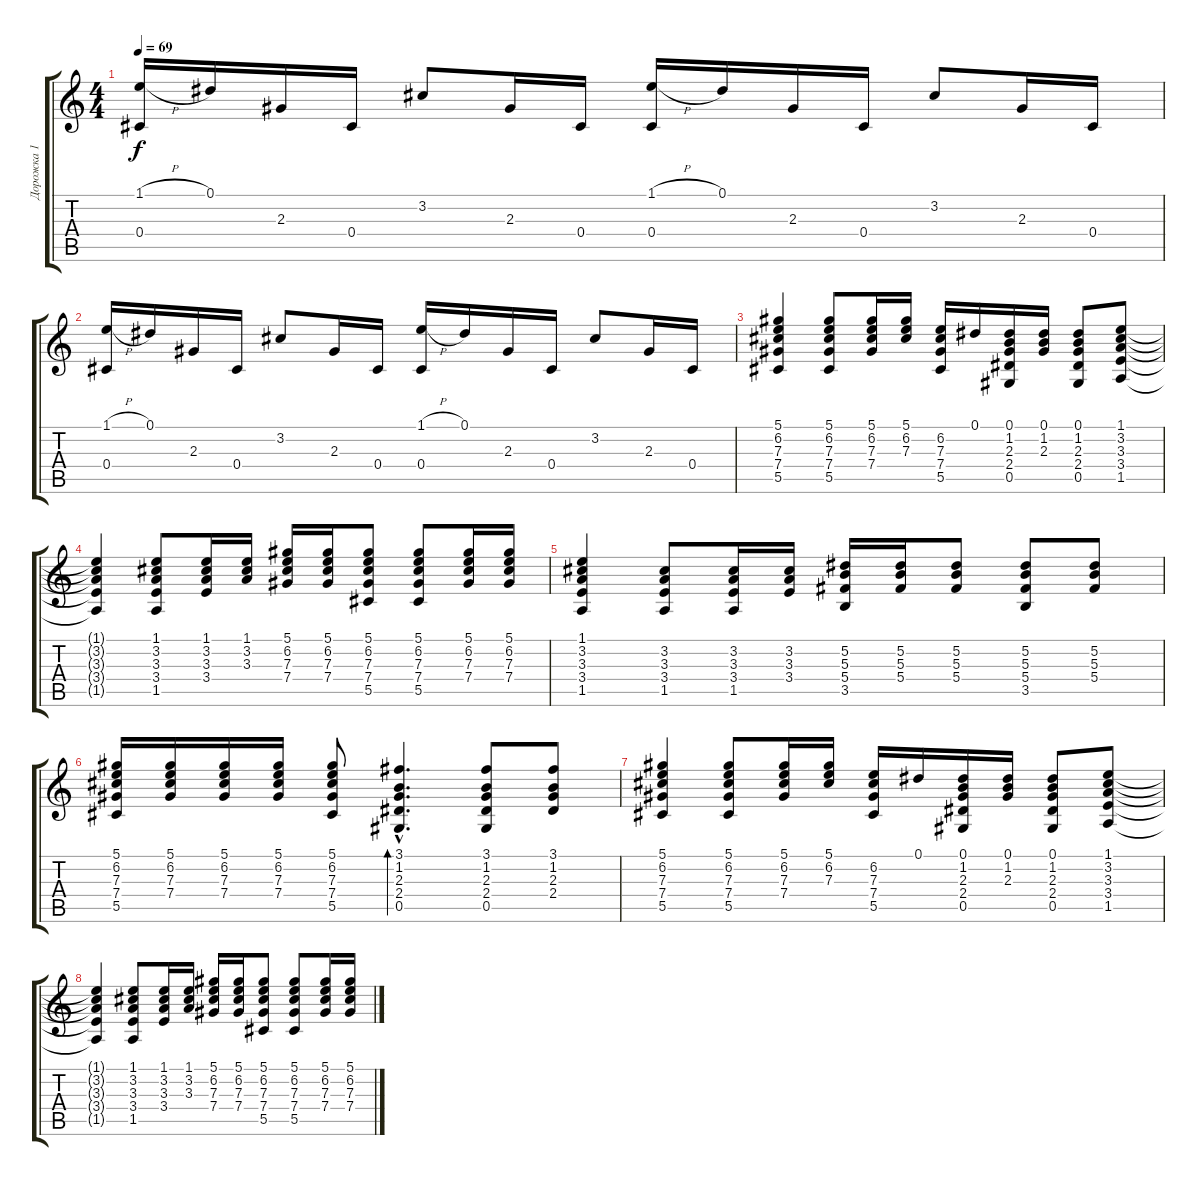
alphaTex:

\track ("Дорожка 1" "Дорожка 1") {instrument acousticguitarsteel}
\staff {score tabs}
\tuning (Eb4 Bb3 Gb3 Db3 Ab2 Eb2) {hide}
\ts (4 4)
\tempo 69
\clef g2
\ks c
(1.1{h} 0.4).16{dy f} 0.1.16 2.3.16 0.4.16 3.2.8 2.3.16 0.4.16 (1.1{h} 0.4).16 0.1.16 2.3.16 0.4.16 3.2.8 2.3.16 0.4.16 |
(1.1{h} 0.4).16 0.1.16 2.3.16 0.4.16 3.2.8 2.3.16 0.4.16 (1.1{h} 0.4).16 0.1.16 2.3.16 0.4.16 3.2.8 2.3.16 0.4.16 |
(5.1 6.2 7.3 7.4 5.5).4 (5.1 6.2 7.3 7.4 5.5).8 (5.1 6.2 7.3 7.4).16 (5.1 6.2 7.3).16 (6.2 7.3 7.4 5.5).16 0.1.16 (0.1 1.2 2.3 2.4 0.5).16 (0.1 1.2 2.3).16 (0.1 1.2 2.3 2.4 0.5).8 (1.1 3.2 3.3 3.4 1.5).8 |
(1.1{t} 3.2{t} 3.3{t} 3.4{t} 1.5{t}).4 (1.1 3.2 3.3 3.4 1.5).8 (1.1 3.2 3.3 3.4).16 (1.1 3.2 3.3).16 (5.1 6.2 7.3 7.4).16 (5.1 6.2 7.3 7.4).16 (5.1 6.2 7.3 7.4 5.5).8 (5.1 6.2 7.3 7.4 5.5).8 (5.1 6.2 7.3 7.4).16 (5.1 6.2 7.3 7.4).16 |
(1.1 3.2 3.3 3.4 1.5).4 (3.2 3.3 3.4 1.5).8 (3.2 3.3 3.4 1.5).16 (3.2 3.3 3.4).16 (5.2 5.3 5.4 3.5).16 (5.2 5.3 5.4).16 (5.2 5.3 5.4).8 (5.2 5.3 5.4 3.5).8 (5.2 5.3 5.4).8 |
(5.1 6.2 7.3 7.4 5.5).16 (5.1 6.2 7.3 7.4).16 (5.1 6.2 7.3 7.4).16 (5.1 6.2 7.3 7.4).16 (5.1 6.2 7.3 7.4 5.5).8 (3.1{hac} 1.2{hac} 2.3{hac} 2.4{hac} 0.5{hac}).4{d bd 60} (3.1 1.2 2.3 2.4 0.5).8 (3.1 1.2 2.3 2.4).8 |
(5.1 6.2 7.3 7.4 5.5).4 (5.1 6.2 7.3 7.4 5.5).8 (5.1 6.2 7.3 7.4).16 (5.1 6.2 7.3).16 (6.2 7.3 7.4 5.5).16 0.1.16 (0.1 1.2 2.3 2.4 0.5).16 (0.1 1.2 2.3).16 (0.1 1.2 2.3 2.4 0.5).8 (1.1 3.2 3.3 3.4 1.5).8 |
(1.1{t} 3.2{t} 3.3{t} 3.4{t} 1.5{t}).4 (1.1 3.2 3.3 3.4 1.5).8 (1.1 3.2 3.3 3.4).16 (1.1 3.2 3.3).16 (5.1 6.2 7.3 7.4).16 (5.1 6.2 7.3 7.4).16 (5.1 6.2 7.3 7.4 5.5).8 (5.1 6.2 7.3 7.4 5.5).8 (5.1 6.2 7.3 7.4).16 (5.1 6.2 7.3 7.4).16
